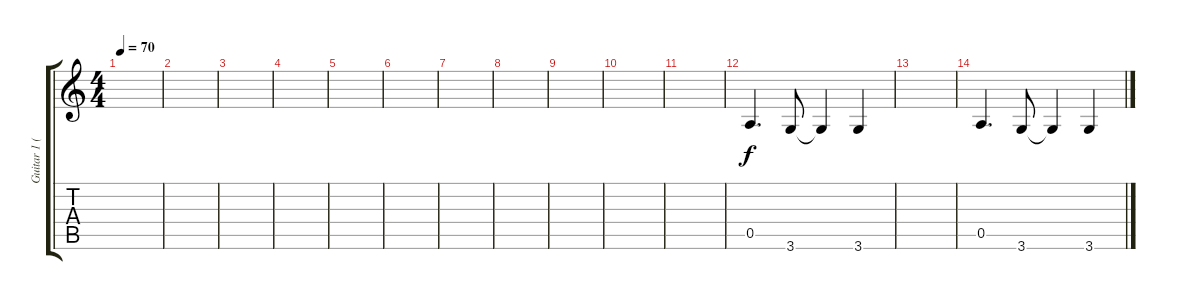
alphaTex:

\track ("Guitar 1 (Acoustic)" "Guitar 1 (") {instrument acousticguitarsteel}
\staff {score tabs}
\tuning (E4 B3 G3 D3 A2 E2) {hide}
\ts (4 4)
\tempo 70
\clef g2
\ks c
|
|
|
|
|
|
|
|
|
|
|
0.5.4{d} 3.6.8 3.6{t}.4 3.6.4 |
|
0.5.4{d} 3.6.8 3.6{t}.4 3.6.4
